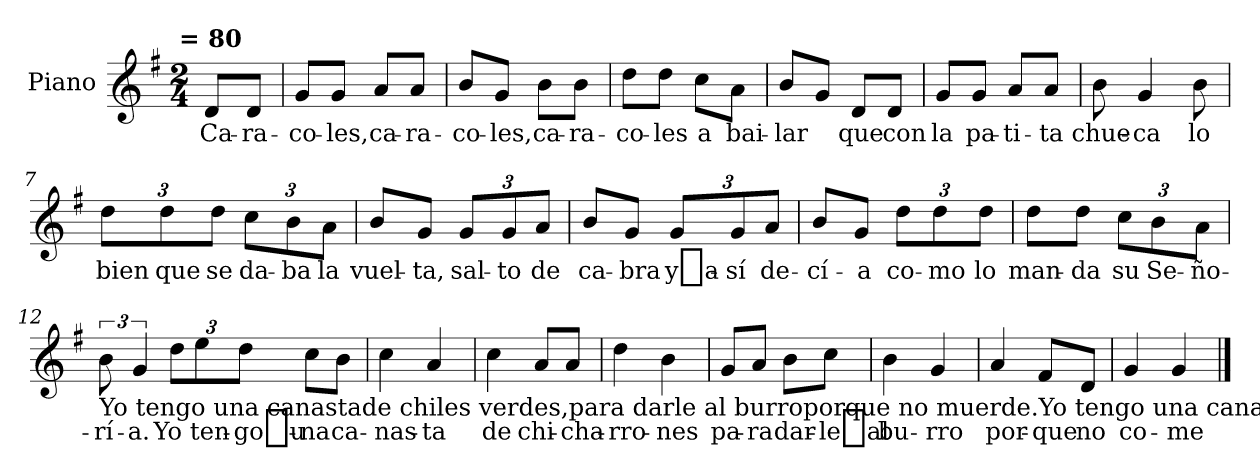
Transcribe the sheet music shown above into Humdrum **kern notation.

**kern	**text
*part1	*part1
*staff1	*staff1
*I"Piano	*
*I'Pno	*
*clefG2	*
*k[f#]	*
*G:	*
!!LO:TX:omd:t= = 80
*M2/4	*
*MM80	*
=	=
8d/L	Ca-
8d/J	-ra-
=1	=1
8g/L	-co-
8g/J	-les,
8a/L	ca-
8a/J	-ra-
=2	=2
8b/L	-co-
8g/J	-les,
8b\L	ca-
8b\J	-ra-
=3	=3
8dd\L	-co-
8dd\J	-les
8cc\L	a
8a\J	bai-
=4	=4
8b/L	-lar
8g/J	.
8d/L	que
8d/J	con
=5	=5
8g/L	la
8g/J	pa-
8a/L	-ti-
8a/J	-ta
=6	=6
8b\	chue-
4g/	-ca
8b\	lo
!!LO:LB:g=z
=7	=7
*Xbrackettup	*
12dd\L	bien
12dd\	que
12dd\J	se
12cc\L	da-
12b\	-ba
12a\J	la
=8	=8
8b/L	vuel-
8g/J	-ta,
12g/L	sal-
12g/	-to
12a/J	de
=9	=9
8b/L	ca-
8g/J	-bra
12g/L	y_a-
12g/	-sí
12a/J	de-
=10	=10
8b/L	-cí-
8g/J	-a
12dd\L	co-
12dd\	-mo
12dd\J	lo
=11	=11
8dd\L	man-
8dd\J	-da
12cc\L	su
12b\	Se-
12a\J	-ño-
!!LO:LB:g=z
=12	=12
*brackettup	*
!LO:TX:b:t=Yo tengo una canastade chiles verdes,para darle al burroporque no muerde.Yo tengo una canastade calabazas,para darle al burroporque no abraza.	!
12b\	-rí-
6g/	-a.
*Xbrackettup	*
12dd\L	Yo
12ee\	ten-
12dd\J	-go_u-
8cc\L	-na
8b\J	ca-
=13	=13
4cc\	-nas-
4a/	-ta
=14	=14
4cc\	de
8a/L	chi-
8a/J	-cha-
=15	=15
4dd\	-rro-
4b\	-nes
=16	=16
8g/L	pa-
8a/J	-ra
8b\L	dar-
8cc\J	-le_al
=17	=17
4b\	bu-
4g/	-rro
=18	=18
4a/	por-
8f#/L	-que
8d/J	no
=19	=19
4g/	co-
4g/	-me
==	==
*-	*-
